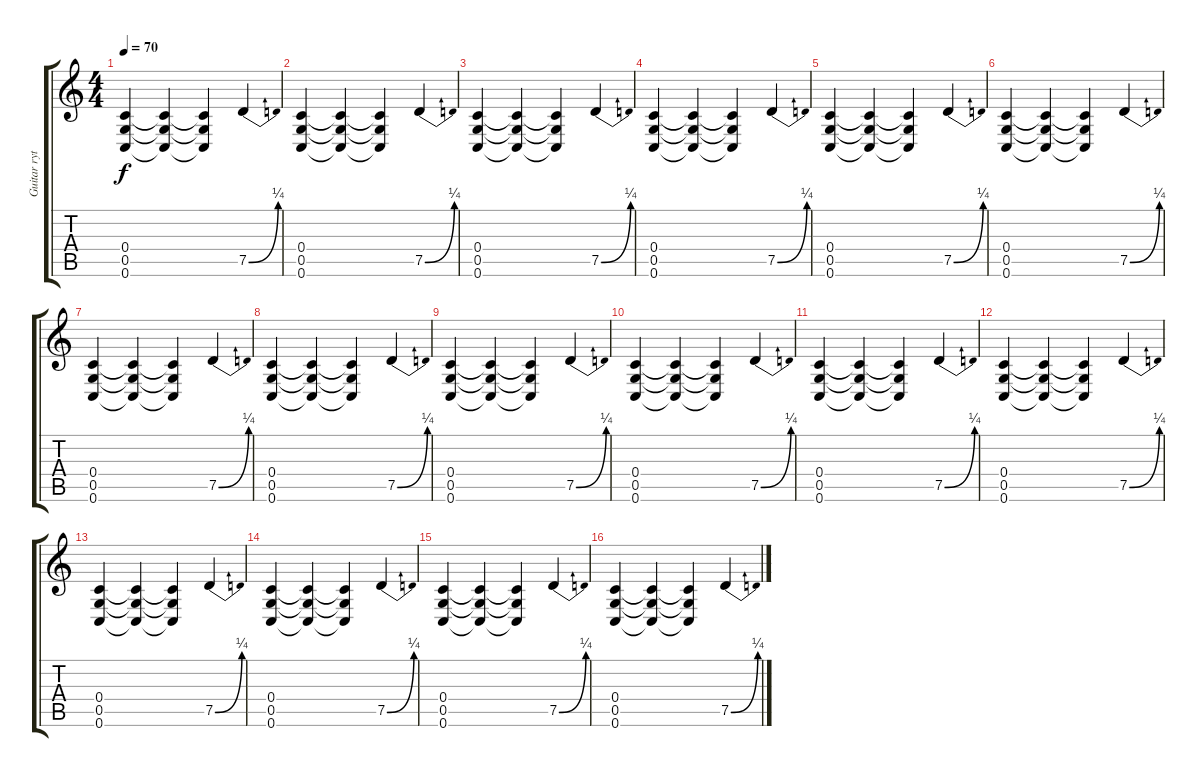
\track ("Guitar rythm" "Guitar ryt") {instrument distortionguitar}
\staff {score tabs}
\tuning (D4 A3 F3 C3 G2 C2) {hide}
\ts (4 4)
\tempo 70
\clef g2
\ks c
(0.4 0.5 0.6).4{dy f} (0.4{t} 0.5{t} 0.6{t}).4 (0.4{t} 0.5{t} 0.6{t}).4 7.5{be (bend 0 0 60 1)}.4 |
(0.4 0.5 0.6).4 (0.4{t} 0.5{t} 0.6{t}).4 (0.4{t} 0.5{t} 0.6{t}).4 7.5{be (bend 0 0 60 1)}.4 |
(0.4 0.5 0.6).4 (0.4{t} 0.5{t} 0.6{t}).4 (0.4{t} 0.5{t} 0.6{t}).4 7.5{be (bend 0 0 60 1)}.4 |
(0.4 0.5 0.6).4 (0.4{t} 0.5{t} 0.6{t}).4 (0.4{t} 0.5{t} 0.6{t}).4 7.5{be (bend 0 0 60 1)}.4 |
(0.4 0.5 0.6).4 (0.4{t} 0.5{t} 0.6{t}).4 (0.4{t} 0.5{t} 0.6{t}).4 7.5{be (bend 0 0 60 1)}.4 |
(0.4 0.5 0.6).4 (0.4{t} 0.5{t} 0.6{t}).4 (0.4{t} 0.5{t} 0.6{t}).4 7.5{be (bend 0 0 60 1)}.4 |
(0.4 0.5 0.6).4 (0.4{t} 0.5{t} 0.6{t}).4 (0.4{t} 0.5{t} 0.6{t}).4 7.5{be (bend 0 0 60 1)}.4 |
(0.4 0.5 0.6).4 (0.4{t} 0.5{t} 0.6{t}).4 (0.4{t} 0.5{t} 0.6{t}).4 7.5{be (bend 0 0 60 1)}.4 |
(0.4 0.5 0.6).4 (0.4{t} 0.5{t} 0.6{t}).4 (0.4{t} 0.5{t} 0.6{t}).4 7.5{be (bend 0 0 60 1)}.4 |
(0.4 0.5 0.6).4 (0.4{t} 0.5{t} 0.6{t}).4 (0.4{t} 0.5{t} 0.6{t}).4 7.5{be (bend 0 0 60 1)}.4 |
(0.4 0.5 0.6).4 (0.4{t} 0.5{t} 0.6{t}).4 (0.4{t} 0.5{t} 0.6{t}).4 7.5{be (bend 0 0 60 1)}.4 |
(0.4 0.5 0.6).4 (0.4{t} 0.5{t} 0.6{t}).4 (0.4{t} 0.5{t} 0.6{t}).4 7.5{be (bend 0 0 60 1)}.4 |
(0.4 0.5 0.6).4 (0.4{t} 0.5{t} 0.6{t}).4 (0.4{t} 0.5{t} 0.6{t}).4 7.5{be (bend 0 0 60 1)}.4 |
(0.4 0.5 0.6).4 (0.4{t} 0.5{t} 0.6{t}).4 (0.4{t} 0.5{t} 0.6{t}).4 7.5{be (bend 0 0 60 1)}.4 |
(0.4 0.5 0.6).4 (0.4{t} 0.5{t} 0.6{t}).4 (0.4{t} 0.5{t} 0.6{t}).4 7.5{be (bend 0 0 60 1)}.4 |
(0.4 0.5 0.6).4 (0.4{t} 0.5{t} 0.6{t}).4 (0.4{t} 0.5{t} 0.6{t}).4 7.5{be (bend 0 0 60 1)}.4
